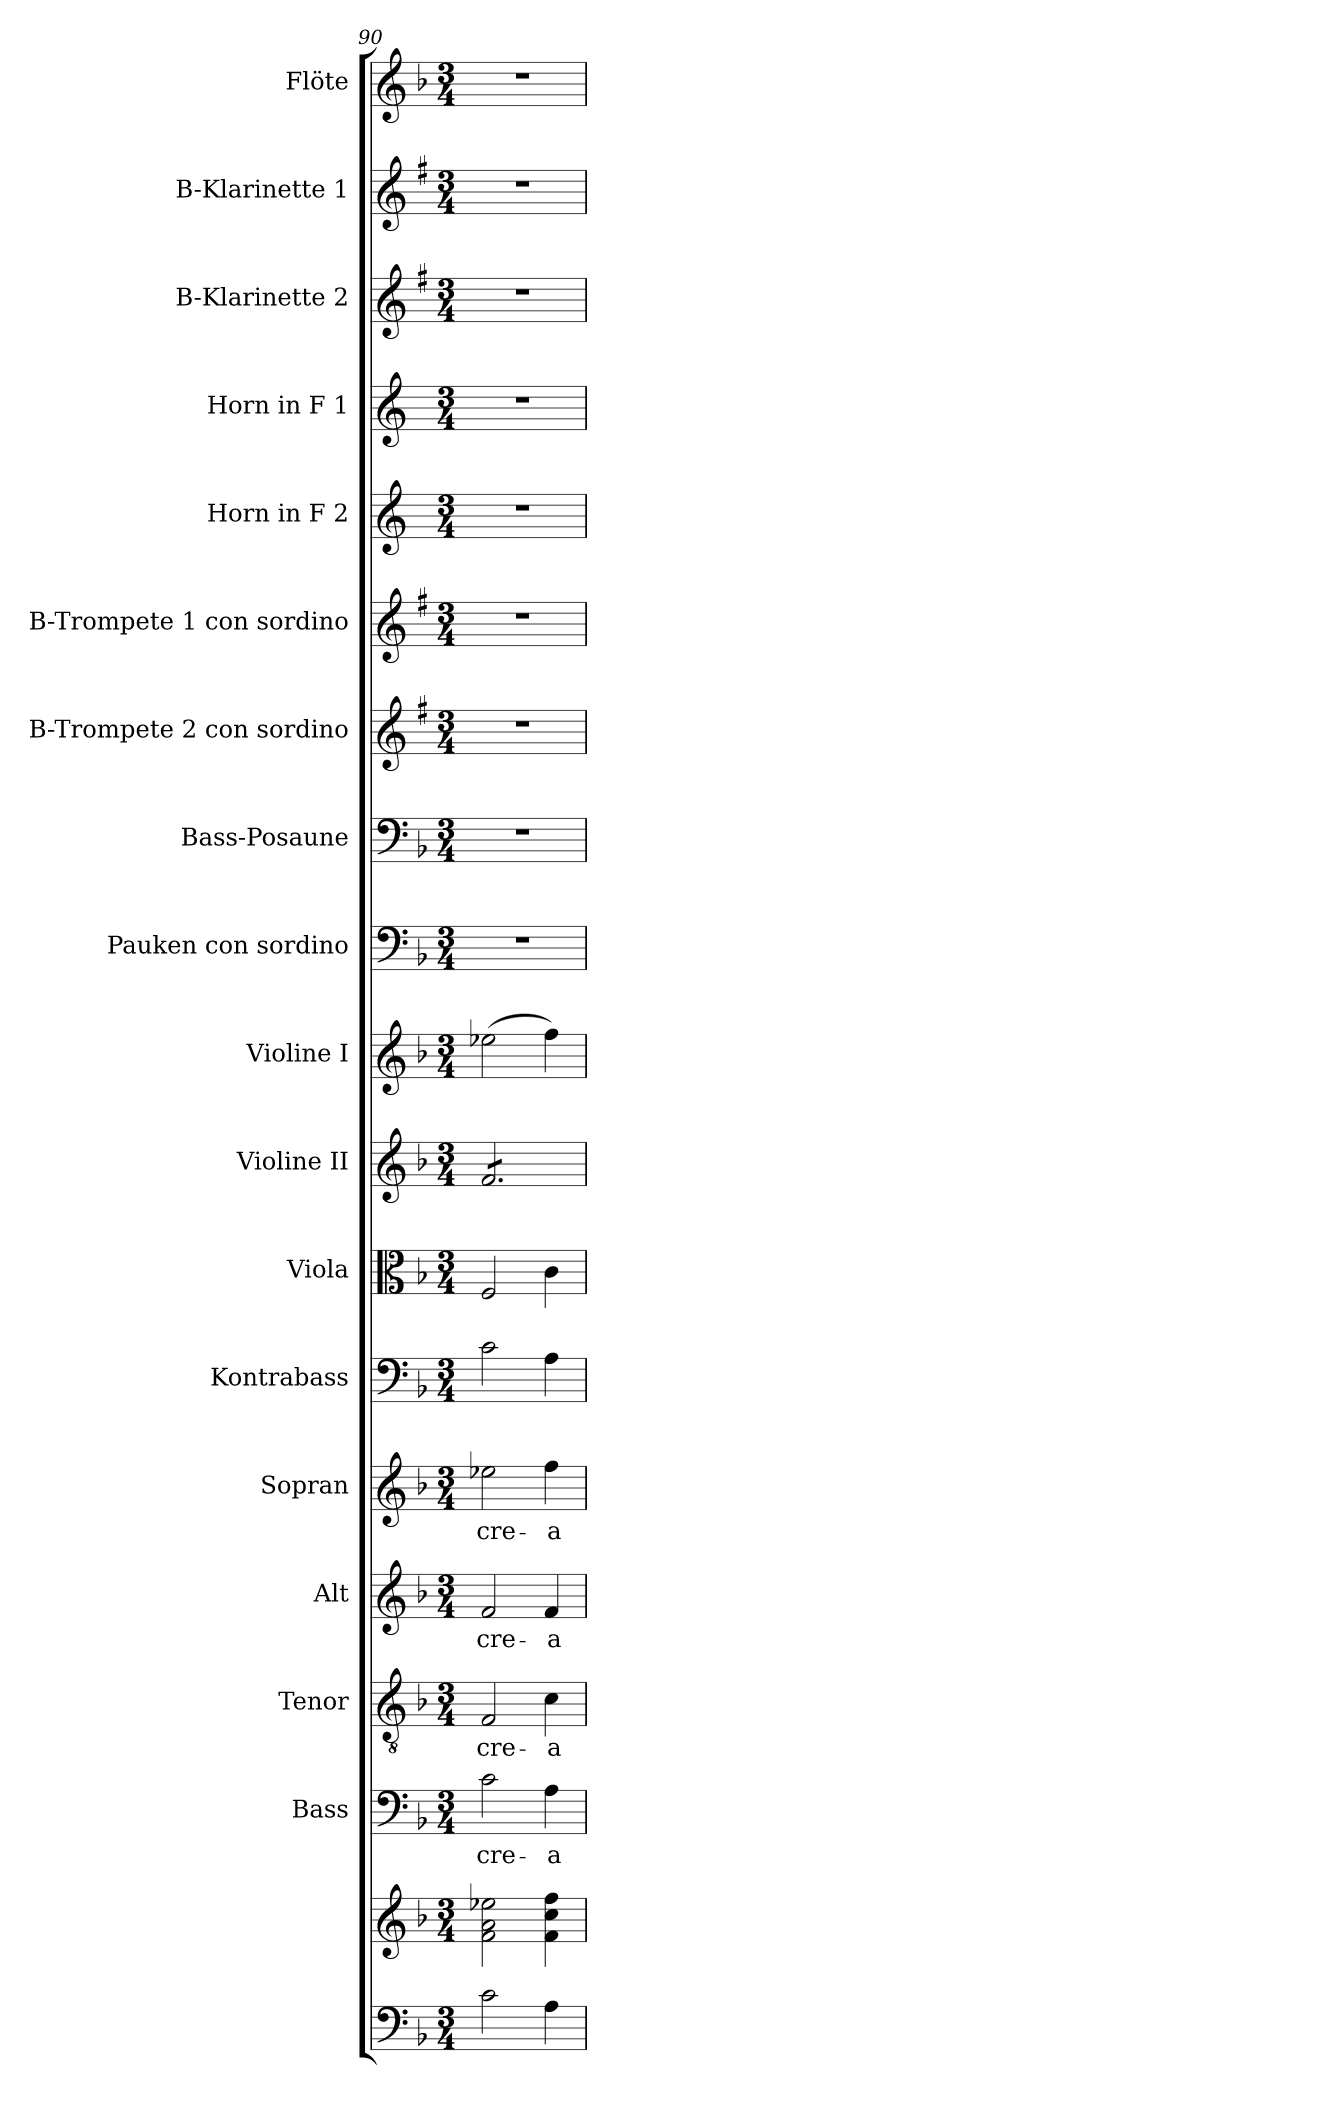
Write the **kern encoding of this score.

**kern	**kern	**kern	**text	**kern	**text	**kern	**text	**kern	**text	**kern	**kern	**kern	**kern	**kern	**kern	**kern	**kern	**kern	**kern	**kern	**kern	**kern
*part18	*part18	*part17	*part17	*part16	*part16	*part15	*part15	*part14	*part14	*part13	*part12	*part11	*part10	*part9	*part8	*part7	*part6	*part5	*part4	*part3	*part2	*part1
*staff19	*staff18	*staff17	*staff17	*staff16	*staff16	*staff15	*staff15	*staff14	*staff14	*staff13	*staff12	*staff11	*staff10	*staff9	*staff8	*staff7	*staff6	*staff5	*staff4	*staff3	*staff2	*staff1
*	*	*I"Bass	*	*I"Tenor	*	*I"Alt	*	*I"Sopran	*	*I"Kontrabass	*I"Viola	*I"Violine II	*I"Violine I	*I"Pauken con sordino	*I"Bass-Posaune	*I"B-Trompete 2 con sordino	*I"B-Trompete 1 con sordino	*I"Horn in F 2	*I"Horn in F 1	*I"B-Klarinette 2	*I"B-Klarinette 1	*I"Flöte
*	*	*I'B.	*	*I'T.	*	*I'A.	*	*I'S.	*	*I'Kb.	*I'Vla.	*I'Vl. II	*I'Vl. I	*I'Pk.	*I'B. Pos.	*I'B Trp. 2	*I'B Trp. 1	*	*	*I'B Kl. 2	*I'B Kl. 1	*I'Fl.
*clefF4	*clefG2	*clefF4	*	*clefGv2	*	*clefG2	*	*clefG2	*	*clefF4	*clefC3	*clefG2	*clefG2	*clefF4	*clefF4	*clefG2	*clefG2	*clefG2	*clefG2	*clefG2	*clefG2	*clefG2
*	*	*	*	*	*	*	*	*	*	*ITrd7c12	*	*	*	*	*	*ITrd1c2	*ITrd1c2	*ITrd4c7	*ITrd4c7	*ITrd1c2	*ITrd1c2	*
*k[b-]	*k[b-]	*k[b-]	*	*k[b-]	*	*k[b-]	*	*k[b-]	*	*k[b-]	*k[b-]	*k[b-]	*k[b-]	*k[b-]	*k[b-]	*k[b-]	*k[b-]	*k[b-]	*k[b-]	*k[b-]	*k[b-]	*k[b-]
*F:	*F:	*F:	*	*F:	*	*F:	*	*F:	*	*F:	*F:	*F:	*F:	*F:	*F:	*F:	*F:	*F:	*F:	*F:	*F:	*F:
*M3/4	*M3/4	*M3/4	*	*M3/4	*	*M3/4	*	*M3/4	*	*M3/4	*M3/4	*M3/4	*M3/4	*M3/4	*M3/4	*M3/4	*M3/4	*M3/4	*M3/4	*M3/4	*M3/4	*M3/4
=90	=90	=90	=90	=90	=90	=90	=90	=90	=90	=90	=90	=90	=90	=90	=90	=90	=90	=90	=90	=90	=90	=90
!	!	!	!LO:LY:b	!	!LO:LY:b	!	!LO:LY:b	!	!LO:LY:b	!	!	!	!	!	!	!	!	!	!	!	!	!
*	*	*	*	*	*	*	*	*	*	*	*	*tremolo	*	*	*	*	*	*	*	*	*	*
2c\	2f\ 2a\ 2ee-X\	2c\	cre-	2F/	cre-	2f/	cre-	2ee-X\	cre-	2C\	2F/	8f/L	(>2ee-X\	2.r	2.r	2.r	2.r	2.r	2.r	2.r	2.r	2.r
.	.	.	.	.	.	.	.	.	.	.	.	8f/	.	.	.	.	.	.	.	.	.	.
.	.	.	.	.	.	.	.	.	.	.	.	8f/	.	.	.	.	.	.	.	.	.	.
.	.	.	.	.	.	.	.	.	.	.	.	8f/	.	.	.	.	.	.	.	.	.	.
!	!	!	!LO:LY:b	!	!LO:LY:b	!	!LO:LY:b	!	!LO:LY:b	!	!	!	!	!	!	!	!	!	!	!	!	!
4A\	4f\ 4cc\ 4ff\	4A\	-a-	4c\	-a-	4f/	-a-	4ff\	-a-	4AA\	4c\	8f/	4ff\)	.	.	.	.	.	.	.	.	.
.	.	.	.	.	.	.	.	.	.	.	.	8f/J	.	.	.	.	.	.	.	.	.	.
*	*	*	*	*	*	*	*	*	*	*	*	*Xtremolo	*	*	*	*	*	*	*	*	*	*
=	=	=	=	=	=	=	=	=	=	=	=	=	=	=	=	=	=	=	=	=	=	=
*-	*-	*-	*-	*-	*-	*-	*-	*-	*-	*-	*-	*-	*-	*-	*-	*-	*-	*-	*-	*-	*-	*-
